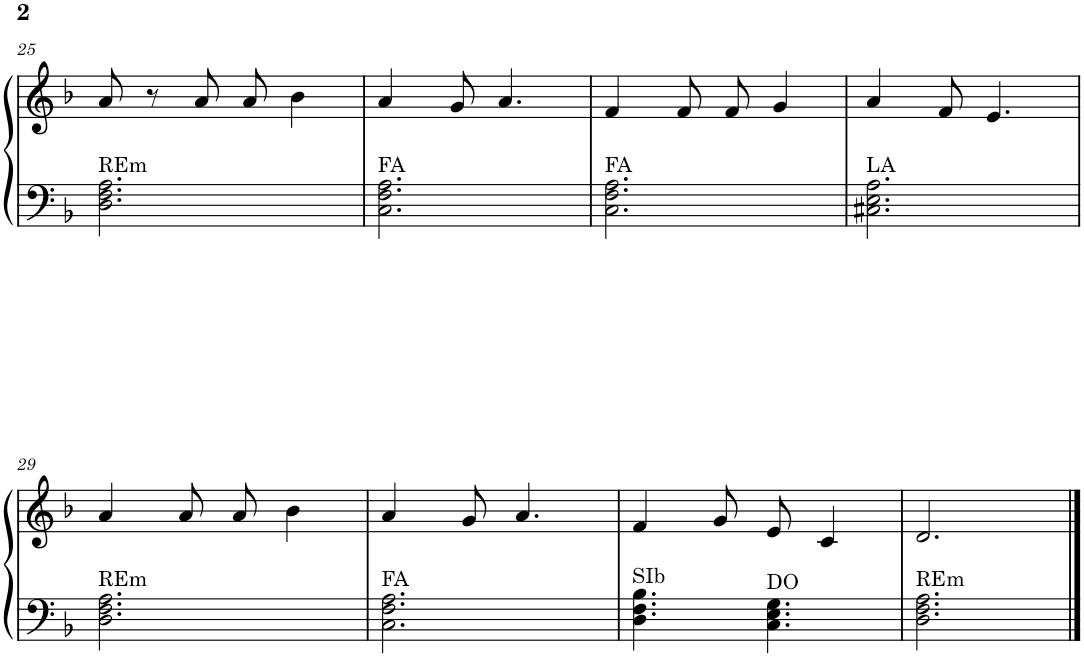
**kern	**kern
*part1	*part1
*staff2	*staff1
*I"Piano	*
*I'Pno.	*
!!LO:PB:g=z
*clefF4	*clefG2
*k[b-]	*k[b-]
*M6/8	*M6/8
=25	=25
!LO:TX:a:t=REm	!
2.D\ 2.F\ 2.A\	8a/
.	8r
.	8a/
.	8a/
.	4b-\
=26	=26
!LO:TX:a:t=FA	!
2.C\ 2.F\ 2.A\	4a/
.	8g/
.	4.a/
=27	=27
!LO:TX:a:t=FA	!
2.C\ 2.F\ 2.A\	4f/
.	8f/
.	8f/
.	4g/
=28	=28
!LO:TX:a:t=LA	!
2.C#X\ 2.E\ 2.A\	4a/
.	8f/
.	4.e/
!!LO:LB:g=z
=29	=29
!LO:TX:a:t=REm	!
2.D\ 2.F\ 2.A\	4a/
.	8a/
.	8a/
.	4b-\
=30	=30
!LO:TX:a:t=FA	!
2.C\ 2.F\ 2.A\	4a/
.	8g/
.	4.a/
=31	=31
!LO:TX:a:t=SIb	!
4.D\ 4.F\ 4.B-\	4f/
.	8g/
!LO:TX:a:t=DO	!
4.C\ 4.E\ 4.G\	8e/
.	4c/
=32	=32
!LO:TX:a:t=REm	!
2.D\ 2.F\ 2.A\	2.d/
==	==
*-	*-
